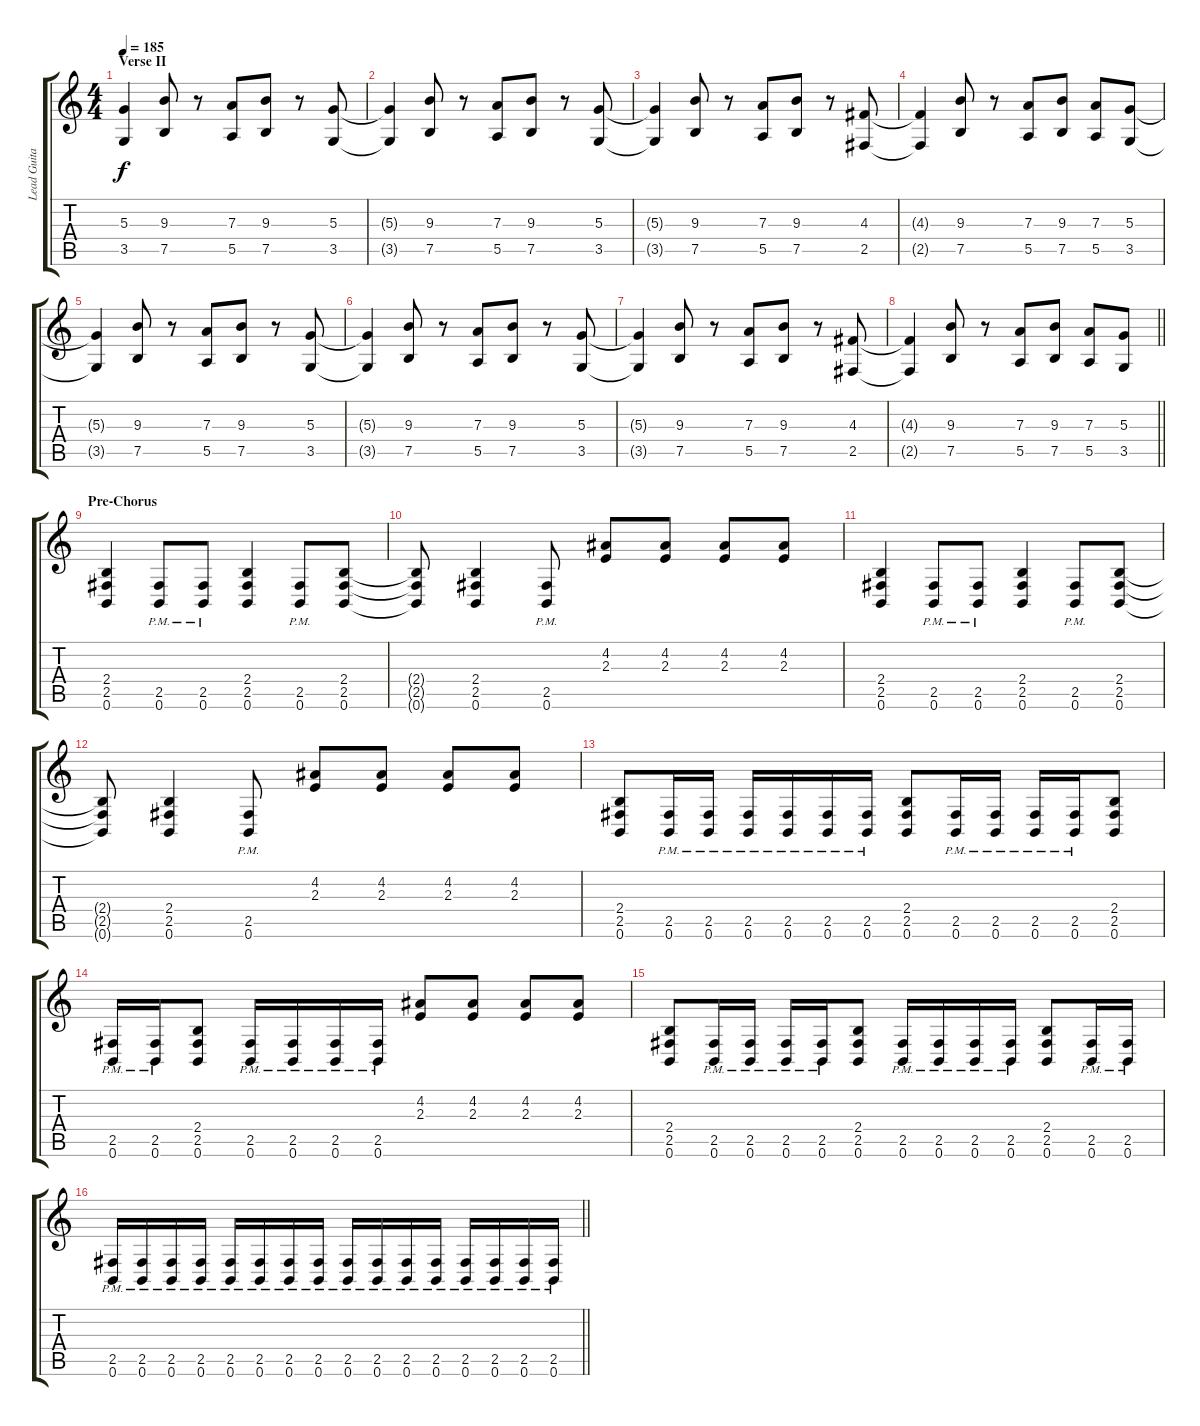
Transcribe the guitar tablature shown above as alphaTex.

\track ("Lead Guitar" "Lead Guita") {instrument overdrivenguitar}
\staff {score tabs}
\tuning (B3 Gb3 D3 A2 E2 B1) {hide}
\ts (4 4)
\section ("" "Verse II")
\tempo 185
\clef g2
\ks c
(5.3 3.5).4{dy f} (9.3 7.5).8 r.8 (7.3 5.5).8 (9.3 7.5).8 r.8 (5.3 3.5).8 |
(5.3{t} 3.5{t}).4 (9.3 7.5).8 r.8 (7.3 5.5).8 (9.3 7.5).8 r.8 (5.3 3.5).8 |
(5.3{t} 3.5{t}).4 (9.3 7.5).8 r.8 (7.3 5.5).8 (9.3 7.5).8 r.8 (4.3 2.5).8 |
(4.3{t} 2.5{t}).4 (9.3 7.5).8 r.8 (7.3 5.5).8 (9.3 7.5).8 (7.3 5.5).8 (5.3 3.5).8 |
(5.3{t} 3.5{t}).4 (9.3 7.5).8 r.8 (7.3 5.5).8 (9.3 7.5).8 r.8 (5.3 3.5).8 |
(5.3{t} 3.5{t}).4 (9.3 7.5).8 r.8 (7.3 5.5).8 (9.3 7.5).8 r.8 (5.3 3.5).8 |
(5.3{t} 3.5{t}).4 (9.3 7.5).8 r.8 (7.3 5.5).8 (9.3 7.5).8 r.8 (4.3 2.5).8 |
\barLineRight lightlight
(4.3{t} 2.5{t}).4 (9.3 7.5).8 r.8 (7.3 5.5).8 (9.3 7.5).8 (7.3 5.5).8 (5.3 3.5).8 |
\section ("" "Pre-Chorus")
(2.4 2.5 0.6).4 (2.5{pm} 0.6{pm}).8 (2.5{pm} 0.6{pm}).8 (2.4 2.5 0.6).4 (2.5{pm} 0.6{pm}).8 (2.4 2.5 0.6).8 |
(2.4{t} 2.5{t} 0.6{t}).8 (2.4 2.5 0.6).4 (2.5{pm} 0.6{pm}).8 (4.2 2.3).8 (4.2 2.3).8 (4.2 2.3).8 (4.2 2.3).8 |
(2.4 2.5 0.6).4 (2.5{pm} 0.6{pm}).8 (2.5{pm} 0.6{pm}).8 (2.4 2.5 0.6).4 (2.5{pm} 0.6{pm}).8 (2.4 2.5 0.6).8 |
(2.4{t} 2.5{t} 0.6{t}).8 (2.4 2.5 0.6).4 (2.5{pm} 0.6{pm}).8 (4.2 2.3).8 (4.2 2.3).8 (4.2 2.3).8 (4.2 2.3).8 |
(2.4 2.5 0.6).8 (2.5{pm} 0.6{pm}).16 (2.5{pm} 0.6{pm}).16 (2.5{pm} 0.6{pm}).16 (2.5{pm} 0.6{pm}).16 (2.5{pm} 0.6{pm}).16 (2.5{pm} 0.6{pm}).16 (2.4 2.5 0.6).8 (2.5{pm} 0.6{pm}).16 (2.5{pm} 0.6{pm}).16 (2.5{pm} 0.6{pm}).16 (2.5{pm} 0.6{pm}).16 (2.4 2.5 0.6).8 |
(2.5{pm} 0.6{pm}).16 (2.5{pm} 0.6{pm}).16 (2.4 2.5 0.6).8 (2.5{pm} 0.6{pm}).16 (2.5{pm} 0.6{pm}).16 (2.5{pm} 0.6{pm}).16 (2.5{pm} 0.6{pm}).16 (4.2 2.3).8 (4.2 2.3).8 (4.2 2.3).8 (4.2 2.3).8 |
(2.4 2.5 0.6).8 (2.5{pm} 0.6{pm}).16 (2.5{pm} 0.6{pm}).16 (2.5{pm} 0.6{pm}).16 (2.5{pm} 0.6{pm}).16 (2.4 2.5 0.6).8 (2.5{pm} 0.6{pm}).16 (2.5{pm} 0.6{pm}).16 (2.5{pm} 0.6{pm}).16 (2.5{pm} 0.6{pm}).16 (2.4 2.5 0.6).8 (2.5{pm} 0.6{pm}).16 (2.5{pm} 0.6{pm}).16 |
\barLineRight lightlight
(2.5{pm} 0.6{pm}).16 (2.5{pm} 0.6{pm}).16 (2.5{pm} 0.6{pm}).16 (2.5{pm} 0.6{pm}).16 (2.5{pm} 0.6{pm}).16 (2.5{pm} 0.6{pm}).16 (2.5{pm} 0.6{pm}).16 (2.5{pm} 0.6{pm}).16 (2.5{pm} 0.6{pm}).16 (2.5{pm} 0.6{pm}).16 (2.5{pm} 0.6{pm}).16 (2.5{pm} 0.6{pm}).16 (2.5{pm} 0.6{pm}).16 (2.5{pm} 0.6{pm}).16 (2.5{pm} 0.6{pm}).16 (2.5{pm} 0.6{pm}).16
